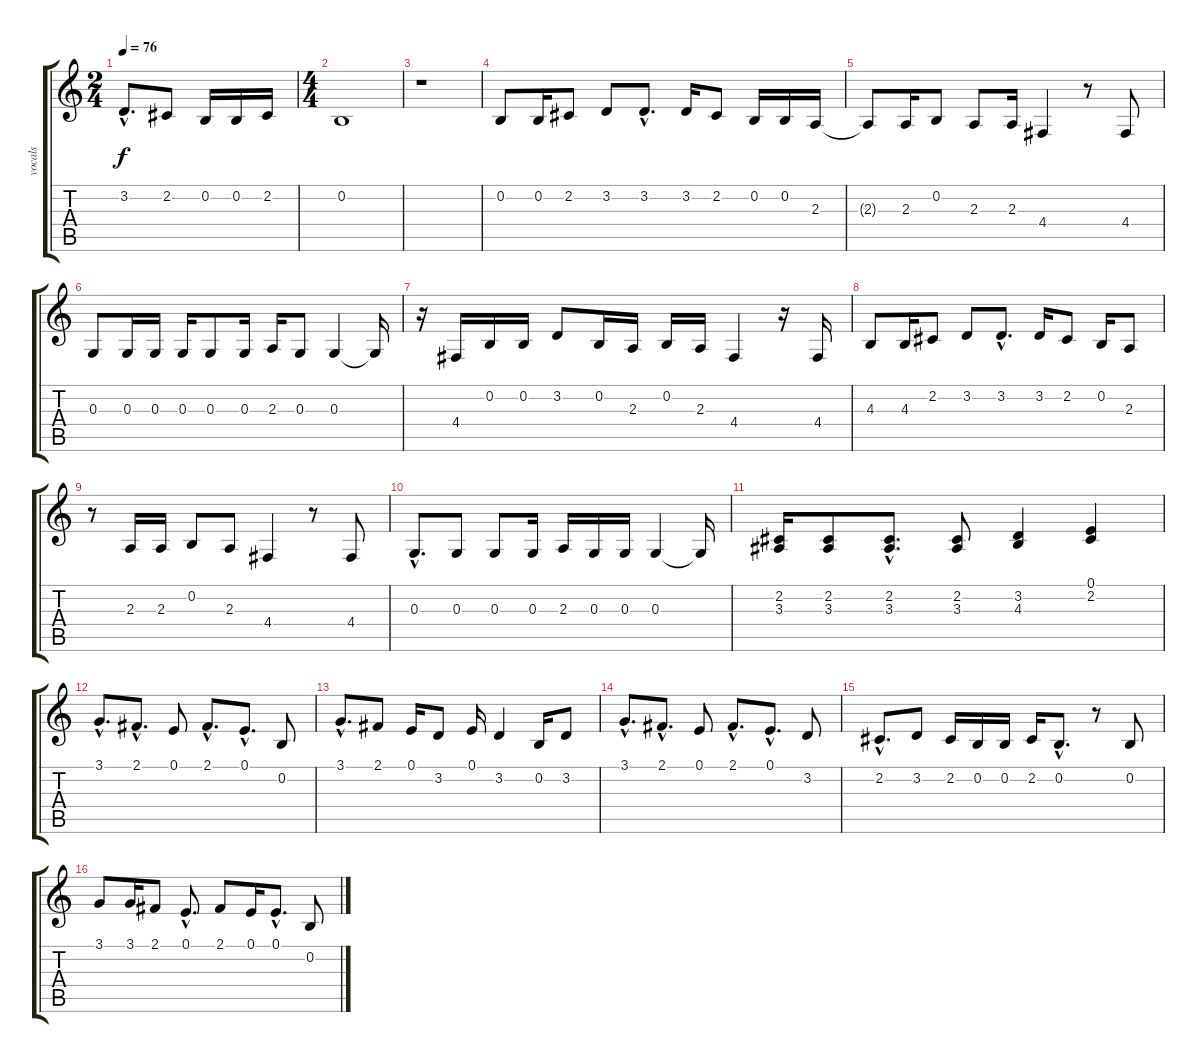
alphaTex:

\track ("vocals" "vocals") {instrument oboe}
\staff {score tabs}
\tuning (E4 B3 G3 D3 A2 E2) {hide}
\ts (2 4)
\tempo 76
\clef g2
\ks c
3.2{hac t}.8{d dy f} 2.2.8 0.2.16 0.2.16 2.2.16 |
\ts (4 4)
0.2.1 |
r.1 |
0.2.8 0.2.16 2.2.8 3.2.8 3.2{hac}.8{d} 3.2.16 2.2.8 0.2.16 0.2.16 2.3.16 |
2.3{t}.8 2.3.16 0.2.8 2.3.8 2.3.16 4.4.4 r.8 4.4.8 |
0.3.8 0.3.16 0.3.16 0.3.16 0.3.8 0.3.16 2.3.16 0.3.8 0.3.4 0.3{t}.16 |
r.16 4.4.16 0.2.16 0.2.16 3.2.8 0.2.16 2.3.16 0.2.16 2.3.16 4.4.4 r.16 4.4.16 |
4.3.8 4.3.16 2.2.8 3.2.8 3.2{hac}.8{d} 3.2.16 2.2.8 0.2.16 2.3.8 |
r.8 2.3.16 2.3.16 0.2.8 2.3.8 4.4.4 r.8 4.4.8 |
0.3{hac}.8{d} 0.3.8 0.3.8 0.3.16 2.3.16 0.3.16 0.3.16 0.3.4 0.3{t}.16 |
(2.2 3.3).16 (2.2 3.3).8 (2.2{hac} 3.3{hac}).8{d} (2.2 3.3).8 (3.2 4.3).4 (0.1 2.2).4 |
3.1{hac}.8{d} 2.1{hac}.8{d} 0.1.8 2.1{hac}.8{d} 0.1{hac}.8{d} 0.2.8 |
3.1{hac}.8{d} 2.1.8 0.1.16 3.2.8 0.1.16 3.2.4 0.2.16 3.2.8 |
3.1{hac}.8{d} 2.1{hac}.8{d} 0.1.8 2.1{hac}.8{d} 0.1{hac}.8{d} 3.2.8 |
2.2{hac}.8{d} 3.2.8 2.2.16 0.2.16 0.2.16 2.2.16 0.2{hac}.8{d} r.8 0.2.8 |
3.1.8 3.1.16 2.1.8 0.1{hac}.8{d} 2.1.8 0.1.16 0.1{hac}.8{d} 0.2.8
